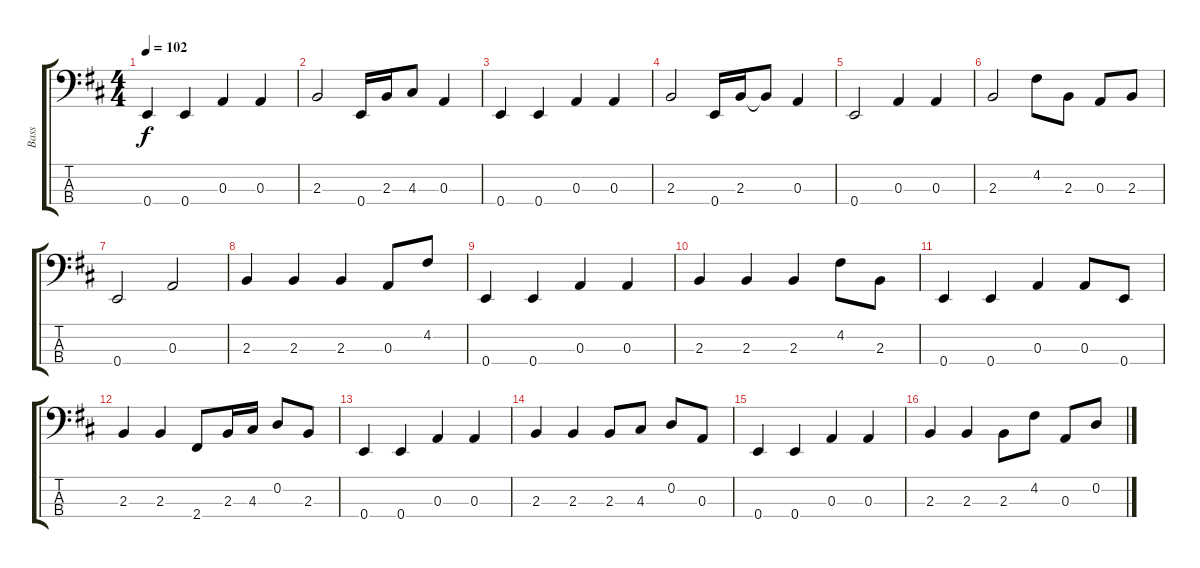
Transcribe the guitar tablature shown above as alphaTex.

\track ("Bass" "Bass") {instrument electricbasspick}
\staff {score tabs}
\tuning (G2 D2 A1 E1) {hide}
\ts (4 4)
\tempo 102
\clef f4
\ks d
0.4.4{dy f} 0.4.4 0.3.4 0.3.4 |
2.3.2 0.4.16 2.3.16 4.3.8 0.3.4 |
0.4.4 0.4.4 0.3.4 0.3.4 |
2.3.2 0.4.16 2.3.16 2.3{t}.8 0.3.4 |
0.4.2 0.3.4 0.3.4 |
2.3.2 4.2.8 2.3.8 0.3.8 2.3.8 |
0.4.2 0.3.2 |
2.3.4 2.3.4 2.3.4 0.3.8 4.2.8 |
0.4.4 0.4.4 0.3.4 0.3.4 |
2.3.4 2.3.4 2.3.4 4.2.8 2.3.8 |
0.4.4 0.4.4 0.3.4 0.3.8 0.4.8 |
2.3.4 2.3.4 2.4.8 2.3.16 4.3.16 0.2.8 2.3.8 |
0.4.4 0.4.4 0.3.4 0.3.4 |
2.3.4 2.3.4 2.3.8 4.3.8 0.2.8 0.3.8 |
0.4.4 0.4.4 0.3.4 0.3.4 |
2.3.4 2.3.4 2.3.8 4.2.8 0.3.8 0.2.8
